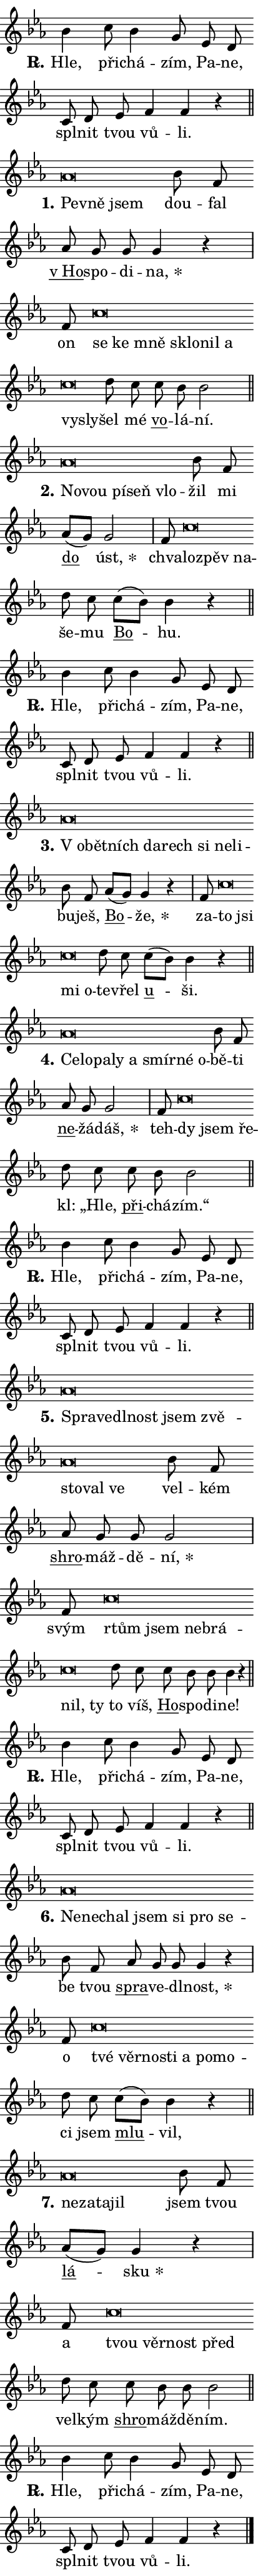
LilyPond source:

\version "2.24.0"
\header { tagline = "" }
\paper {
  indent = 0\cm
  top-margin = 0\cm
  right-margin = 0.13\cm % to fit lyric hyphens
  bottom-margin = 0\cm
  left-margin = 0\cm
  paper-width = 7\cm
  page-breaking = #ly:one-page-breaking
  system-system-spacing.basic-distance = #11
  score-system-spacing.basic-distance = #11
  ragged-last = ##f
}


%% Author: Thomas Morley
%% https://lists.gnu.org/archive/html/lilypond-user/2020-05/msg00002.html
#(define (line-position grob)
"Returns position of @var[grob} in current system:
   @code{'start}, if at first time-step
   @code{'end}, if at last time-step
   @code{'middle} otherwise
"
  (let* ((col (ly:item-get-column grob))
         (ln (ly:grob-object col 'left-neighbor))
         (rn (ly:grob-object col 'right-neighbor))
         (col-to-check-left (if (ly:grob? ln) ln col))
         (col-to-check-right (if (ly:grob? rn) rn col))
         (break-dir-left
           (and
             (ly:grob-property col-to-check-left 'non-musical #f)
             (ly:item-break-dir col-to-check-left)))
         (break-dir-right
           (and
             (ly:grob-property col-to-check-right 'non-musical #f)
             (ly:item-break-dir col-to-check-right))))
        (cond ((eqv? 1 break-dir-left) 'start)
              ((eqv? -1 break-dir-right) 'end)
              (else 'middle))))

#(define (tranparent-at-line-position vctor)
  (lambda (grob)
  "Relying on @code{line-position} select the relevant enry from @var{vctor}.
Used to determine transparency,"
    (case (line-position grob)
      ((end) (not (vector-ref vctor 0)))
      ((middle) (not (vector-ref vctor 1)))
      ((start) (not (vector-ref vctor 2))))))

noteHeadBreakVisibility =
#(define-music-function (break-visibility)(vector?)
"Makes @code{NoteHead}s transparent relying on @var{break-visibility}"
#{
  \override NoteHead.transparent =
    #(tranparent-at-line-position break-visibility)
#})

#(define delete-ledgers-for-transparent-note-heads
  (lambda (grob)
    "Reads whether a @code{NoteHead} is transparent.
If so this @code{NoteHead} is removed from @code{'note-heads} from
@var{grob}, which is supposed to be @code{LedgerLineSpanner}.
As a result ledgers are not printed for this @code{NoteHead}"
    (let* ((nhds-array (ly:grob-object grob 'note-heads))
           (nhds-list
             (if (ly:grob-array? nhds-array)
                 (ly:grob-array->list nhds-array)
                 '()))
           ;; Relies on the transparent-property being done before
           ;; Staff.LedgerLineSpanner.after-line-breaking is executed.
           ;; This is fragile ...
           (to-keep
             (remove
               (lambda (nhd)
                 (ly:grob-property nhd 'transparent #f))
               nhds-list)))
      ;; TODO find a better method to iterate over grob-arrays, similiar
      ;; to filter/remove etc for lists
      ;; For now rebuilt from scratch
      (set! (ly:grob-object grob 'note-heads)  '())
      (for-each
        (lambda (nhd)
          (ly:pointer-group-interface::add-grob grob 'note-heads nhd))
        to-keep))))

squashNotes = {
  \override NoteHead.X-extent = #'(-0.2 . 0.2)
  \override NoteHead.Y-extent = #'(-0.75 . 0)
  \override NoteHead.stencil =
    #(lambda (grob)
       (let ((pos (ly:grob-property grob 'staff-position)))
         (begin
           (if (< pos -7) (display "ERROR: Lower brevis then expected\n") (display "OK: Expected brevis position\n"))
           (if (<= pos -6) ly:text-interface::print ly:note-head::print))))
}
unSquashNotes = {
  \revert NoteHead.X-extent
  \revert NoteHead.Y-extent
  \revert NoteHead.stencil
}

hideNotes = \noteHeadBreakVisibility #begin-of-line-visible
unHideNotes = \noteHeadBreakVisibility #all-visible

% work-around for resetting accidentals
% https://lilypond.org/doc/v2.23/Documentation/notation/displaying-rhythms#unmetered-music
cadenzaMeasure = {
  \cadenzaOff
  \partial 1024 s1024
  \cadenzaOn
}

#(define-markup-command (accent layout props text) (markup?)
  "Underline accented syllable"
  (interpret-markup layout props
    #{\markup \override #'(offset . 4.3) \underline { #text }#}))

responsum = \markup \concat {
  "R" \hspace #-1.05 \path #0.1 #'((moveto 0 0.07) (lineto 0.9 0.8)) \hspace #0.05 "."
}

spaceSize = #0.6828661417322834 % exact space size for TeX Gyre Schola

\layout {
  \context {
    \Staff
    \remove "Time_signature_engraver"
    \override LedgerLineSpanner.after-line-breaking = #delete-ledgers-for-transparent-note-heads
  }
  \context {
    \Lyrics {
      \override LyricSpace.minimum-distance = \spaceSize
      \override LyricText.font-name = #"TeX Gyre Schola"
      \override LyricText.font-size = 1
      \override StanzaNumber.font-name = #"TeX Gyre Schola Bold"
      \override StanzaNumber.font-size = 1
    }
  }
  \context {
    \Score 
    \override NoteHead.text =
      #(lambda (grob) 
        (let ((pos (ly:grob-property grob 'staff-position)))
          #{\markup {
            \combine
              \halign #-0.55 \raise #(if (= pos -6) 0 0.5) \override #'(thickness . 2) \draw-line #'(3.2 . 0)
              \musicglyph "noteheads.sM1"
          }#}))
  }
}

% magnetic-lyrics.ily
%
%   written by
%     Jean Abou Samra <jean@abou-samra.fr>
%     Werner Lemberg <wl@gnu.org>
%
%   adapted by
%     Jiri Hon <jiri.hon@gmail.com>
%
% Version 2022-Apr-15

% https://www.mail-archive.com/lilypond-user@gnu.org/msg149350.html

#(define (Left_hyphen_pointer_engraver context)
   "Collect syllable-hyphen-syllable occurrences in lyrics and store
them in properties.  This engraver only looks to the left.  For
example, if the lyrics input is @code{foo -- bar}, it does the
following.

@itemize @bullet
@item
Set the @code{text} property of the @code{LyricHyphen} grob between
@q{foo} and @q{bar} to @code{foo}.

@item
Set the @code{left-hyphen} property of the @code{LyricText} grob with
text @q{foo} to the @code{LyricHyphen} grob between @q{foo} and
@q{bar}.
@end itemize

Use this auxiliary engraver in combination with the
@code{lyric-@/text::@/apply-@/magnetic-@/offset!} hook."
   (let ((hyphen #f)
         (text #f))
     (make-engraver
      (acknowledgers
       ((lyric-syllable-interface engraver grob source-engraver)
        (set! text grob)))
      (end-acknowledgers
       ((lyric-hyphen-interface engraver grob source-engraver)
        ;(when (not (grob::has-interface grob 'lyric-space-interface))
          (set! hyphen grob)));)
      ((stop-translation-timestep engraver)
       (when (and text hyphen)
         (ly:grob-set-object! text 'left-hyphen hyphen))
       (set! text #f)
       (set! hyphen #f)))))

#(define (lyric-text::apply-magnetic-offset! grob)
   "If the space between two syllables is less than the value in
property @code{LyricText@/.details@/.squash-threshold}, move the right
syllable to the left so that it gets concatenated with the left
syllable.

Use this function as a hook for
@code{LyricText@/.after-@/line-@/breaking} if the
@code{Left_@/hyphen_@/pointer_@/engraver} is active."
   (let ((hyphen (ly:grob-object grob 'left-hyphen #f)))
     (when hyphen
       (let ((left-text (ly:spanner-bound hyphen LEFT)))
         (when (grob::has-interface left-text 'lyric-syllable-interface)
           (let* ((common (ly:grob-common-refpoint grob left-text X))
                  (this-x-ext (ly:grob-extent grob common X))
                  (left-x-ext
                   (begin
                     ;; Trigger magnetism for left-text.
                     (ly:grob-property left-text 'after-line-breaking)
                     (ly:grob-extent left-text common X)))
                  ;; `delta` is the gap width between two syllables.
                  (delta (- (interval-start this-x-ext)
                            (interval-end left-x-ext)))
                  (details (ly:grob-property grob 'details))
                  (threshold (assoc-get 'squash-threshold details 0.2)))
             (when (< delta threshold)
               (let* (;; We have to manipulate the input text so that
                      ;; ligatures crossing syllable boundaries are not
                      ;; disabled.  For languages based on the Latin
                      ;; script this is essentially a beautification.
                      ;; However, for non-Western scripts it can be a
                      ;; necessity.
                      (lt (ly:grob-property left-text 'text))
                      (rt (ly:grob-property grob 'text))
                      (is-space (grob::has-interface hyphen 'lyric-space-interface))
                      (space (if is-space " " ""))
                      (extra-delta (if is-space spaceSize 0))
                      ;; Append new syllable.
                      (ltrt-space (if (and (string? lt) (string? rt))
                                (string-append lt space rt)
                                (make-concat-markup (list lt space rt))))
                      ;; Right-align `ltrt` to the right side.
                      (ltrt-space-markup (grob-interpret-markup
                               grob
                               (make-translate-markup
                                (cons (interval-length this-x-ext) 0)
                                (make-right-align-markup ltrt-space)))))
                 (begin
                   ;; Don't print `left-text`.
                   (ly:grob-set-property! left-text 'stencil #f)
                   ;; Set text and stencil (which holds all collected
                   ;; syllables so far) and shift it to the left.
                   (ly:grob-set-property! grob 'text ltrt-space)
                   (ly:grob-set-property! grob 'stencil ltrt-space-markup)
                   (ly:grob-translate-axis! grob (- (- delta extra-delta)) X))))))))))


#(define (lyric-hyphen::displace-bounds-first grob)
   ;; Make very sure this callback isn't triggered too early.
   (let ((left (ly:spanner-bound grob LEFT))
         (right (ly:spanner-bound grob RIGHT)))
     (ly:grob-property left 'after-line-breaking)
     (ly:grob-property right 'after-line-breaking)
     (ly:lyric-hyphen::print grob)))

squashThreshold = #0.4

\layout {
  \context {
    \Lyrics
    \consists #Left_hyphen_pointer_engraver
    \override LyricText.after-line-breaking =
      #lyric-text::apply-magnetic-offset!
    \override LyricHyphen.stencil = #lyric-hyphen::displace-bounds-first
    \override LyricText.details.squash-threshold = \squashThreshold
    \override LyricHyphen.minimum-distance = 0
    \override LyricHyphen.minimum-length = \squashThreshold
  }
}

squashText = \override LyricText.details.squash-threshold = 9999
unSquashText = \override LyricText.details.squash-threshold = \squashThreshold

leftText = \override LyricText.self-alignment-X = #LEFT
unLeftText = \revert LyricText.self-alignment-X

starOffset = #(lambda (grob) 
                (let ((x_offset (ly:self-alignment-interface::aligned-on-x-parent grob)))
                  (if (= x_offset 0) 0 (+ x_offset 1.2))))

star = #(define-music-function (syllable)(string?)
"Append star separator at the end of a syllable"
#{
  \once \override LyricText.X-offset = #starOffset
  \lyricmode { \markup {
    #syllable
    \override #'((font-name . "TeX Gyre Schola Bold")) \hspace #0.2 \lower #0.65 \larger "*"
  } }
#})

starAccent = #(define-music-function (syllable)(string?)
"Append star separator at the end of a syllable and make accent"
#{
  \once \override LyricText.X-offset = #starOffset
  \lyricmode { \markup {
    \accent #syllable
    \override #'((font-name . "TeX Gyre Schola Bold")) \hspace #0.2 \lower #0.65 \larger "*"
  } }
#})

breath = #(define-music-function (syllable)(string?)
"Append breathing indicator at the end of a syllable"
#{
  \lyricmode { \markup { #syllable "+" } }
#})

optionalBreath = #(define-music-function (syllable)(string?)
"Append optional breathing indicator at the end of a syllable"
#{
  \lyricmode { \markup { #syllable "(+)" } }
#})


\score {
    <<
        \new Voice = "melody" { \cadenzaOn \key es \major \relative { bes'4 c8 bes4 g8 \bar "" es d \bar "" c d es \bar "" f4 f r \cadenzaMeasure \bar "||" \break } }
        \new Lyrics \lyricsto "melody" { \lyricmode { \set stanza = \responsum
Hle, při -- chá -- zím, Pa -- ne, spl -- nit tvou vů -- li. } }
    >>
    \layout {}
}

\score {
    <<
        \new Voice = "melody" { \cadenzaOn \key es \major \relative { \squashNotes as'\breve*1/16 \hideNotes \breve*1/16 \breve*1/16 \bar "" \unHideNotes \unSquashNotes bes8 f \bar "" as g g g4 r \cadenzaMeasure \bar "|" f8 \squashNotes c'\breve*1/16 \hideNotes \breve*1/16 \bar "" \breve*1/16 \bar "" \breve*1/16 \bar "" \breve*1/16 \bar "" \breve*1/16 \bar "" \breve*1/16 \breve*1/16 \bar "" \unHideNotes \unSquashNotes d8 c \bar "" c bes bes2 \cadenzaMeasure \bar "||" \break } }
        \new Lyrics \lyricsto "melody" { \lyricmode { \set stanza = "1."
\leftText Pev -- \squashText ně jsem \unLeftText \unSquashText dou -- fal \markup \accent "v Ho" -- spo -- di -- \star na, on \leftText se \squashText ke mně sklo -- nil a vy -- sly -- \unLeftText \unSquashText šel mé \markup \accent vo -- lá -- ní. } }
    >>
    \layout {}
}

\score {
    <<
        \new Voice = "melody" { \cadenzaOn \key es \major \relative { \squashNotes as'\breve*1/16 \hideNotes \breve*1/16 \bar "" \breve*1/16 \bar "" \breve*1/16 \breve*1/16 \bar "" \unHideNotes \unSquashNotes bes8 f \bar "" as[( g)] g2 \cadenzaMeasure \bar "|" f8 \squashNotes c'\breve*1/16 \hideNotes \breve*1/16 \breve*1/16 \bar "" \unHideNotes \unSquashNotes d8 c \bar "" c[( bes)] bes4 r \cadenzaMeasure \bar "||" \break } }
        \new Lyrics \lyricsto "melody" { \lyricmode { \set stanza = "2."
\leftText No -- \squashText vou pí -- seň vlo -- \unLeftText \unSquashText žil mi \markup \accent do \star úst, chva -- \leftText lo -- \squashText zpěv na -- \unLeftText \unSquashText še -- mu \markup \accent Bo -- hu. } }
    >>
    \layout {}
}

\score {
    <<
        \new Voice = "melody" { \cadenzaOn \key es \major \relative { bes'4 c8 bes4 g8 \bar "" es d \bar "" c d es \bar "" f4 f r \cadenzaMeasure \bar "||" \break } }
        \new Lyrics \lyricsto "melody" { \lyricmode { \set stanza = \responsum
Hle, při -- chá -- zím, Pa -- ne, spl -- nit tvou vů -- li. } }
    >>
    \layout {}
}

\score {
    <<
        \new Voice = "melody" { \cadenzaOn \key es \major \relative { \squashNotes as'\breve*1/16 \hideNotes \breve*1/16 \bar "" \breve*1/16 \bar "" \breve*1/16 \bar "" \breve*1/16 \bar "" \breve*1/16 \bar "" \breve*1/16 \breve*1/16 \bar "" \unHideNotes \unSquashNotes bes8 f \bar "" as[( g)] g4 r \cadenzaMeasure \bar "|" f8 \squashNotes c'\breve*1/16 \hideNotes \breve*1/16 \bar "" \breve*1/16 \breve*1/16 \bar "" \unHideNotes \unSquashNotes d8 c \bar "" c[( bes)] bes4 r \cadenzaMeasure \bar "||" \break } }
        \new Lyrics \lyricsto "melody" { \lyricmode { \set stanza = "3."
\leftText "V o" -- \squashText bět -- ních da -- rech si ne -- li -- \unLeftText \unSquashText bu -- ješ, \markup \accent Bo -- \star že, za -- \leftText to \squashText jsi mi o -- \unLeftText \unSquashText te -- vřel \markup \accent u -- ši. } }
    >>
    \layout {}
}

\score {
    <<
        \new Voice = "melody" { \cadenzaOn \key es \major \relative { \squashNotes as'\breve*1/16 \hideNotes \breve*1/16 \bar "" \breve*1/16 \bar "" \breve*1/16 \bar "" \breve*1/16 \bar "" \breve*1/16 \bar "" \breve*1/16 \breve*1/16 \bar "" \unHideNotes \unSquashNotes bes8 f \bar "" as g g2 \cadenzaMeasure \bar "|" f8 \squashNotes c'\breve*1/16 \hideNotes \breve*1/16 \breve*1/16 \bar "" \unHideNotes \unSquashNotes d8 c \bar "" c bes bes2 \cadenzaMeasure \bar "||" \break } }
        \new Lyrics \lyricsto "melody" { \lyricmode { \set stanza = "4."
\leftText Ce -- \squashText lo -- pa -- ly a smír -- né o -- \unLeftText \unSquashText bě -- ti \markup \accent ne -- žá -- \star dáš, teh -- \leftText dy \squashText jsem ře -- \unLeftText \unSquashText kl: „Hle, \markup \accent při -- chá -- zím.“ } }
    >>
    \layout {}
}

\score {
    <<
        \new Voice = "melody" { \cadenzaOn \key es \major \relative { bes'4 c8 bes4 g8 \bar "" es d \bar "" c d es \bar "" f4 f r \cadenzaMeasure \bar "||" \break } }
        \new Lyrics \lyricsto "melody" { \lyricmode { \set stanza = \responsum
Hle, při -- chá -- zím, Pa -- ne, spl -- nit tvou vů -- li. } }
    >>
    \layout {}
}

\score {
    <<
        \new Voice = "melody" { \cadenzaOn \key es \major \relative { \squashNotes as'\breve*1/16 \hideNotes \breve*1/16 \bar "" \breve*1/16 \bar "" \breve*1/16 \bar "" \breve*1/16 \bar "" \breve*1/16 \bar "" \breve*1/16 \bar "" \breve*1/16 \breve*1/16 \bar "" \unHideNotes \unSquashNotes bes8 f \bar "" as g g g2 \cadenzaMeasure \bar "|" f8 \squashNotes c'\breve*1/16 \hideNotes \breve*1/16 \bar "" \breve*1/16 \bar "" \breve*1/16 \bar "" \breve*1/16 \breve*1/16 \bar "" \unHideNotes \unSquashNotes d8 c \bar "" c bes bes bes4 r \cadenzaMeasure \bar "||" \break } }
        \new Lyrics \lyricsto "melody" { \lyricmode { \set stanza = "5."
\leftText Spra -- \squashText ve -- dl -- nost jsem zvě -- sto -- val ve \unLeftText \unSquashText vel -- kém \markup \accent shro -- máž -- dě -- \star ní, svým \leftText rtům \squashText jsem ne -- brá -- nil, ty \unLeftText \unSquashText to víš, \markup \accent Ho -- spo -- di -- ne! } }
    >>
    \layout {}
}

\score {
    <<
        \new Voice = "melody" { \cadenzaOn \key es \major \relative { bes'4 c8 bes4 g8 \bar "" es d \bar "" c d es \bar "" f4 f r \cadenzaMeasure \bar "||" \break } }
        \new Lyrics \lyricsto "melody" { \lyricmode { \set stanza = \responsum
Hle, při -- chá -- zím, Pa -- ne, spl -- nit tvou vů -- li. } }
    >>
    \layout {}
}

\score {
    <<
        \new Voice = "melody" { \cadenzaOn \key es \major \relative { \squashNotes as'\breve*1/16 \hideNotes \breve*1/16 \bar "" \breve*1/16 \bar "" \breve*1/16 \bar "" \breve*1/16 \bar "" \breve*1/16 \breve*1/16 \bar "" \unHideNotes \unSquashNotes bes8 f \bar "" as g g g4 r \cadenzaMeasure \bar "|" f8 \squashNotes c'\breve*1/16 \hideNotes \breve*1/16 \bar "" \breve*1/16 \bar "" \breve*1/16 \bar "" \breve*1/16 \bar "" \breve*1/16 \breve*1/16 \bar "" \unHideNotes \unSquashNotes d8 c \bar "" c[( bes)] bes4 r \cadenzaMeasure \bar "||" \break } }
        \new Lyrics \lyricsto "melody" { \lyricmode { \set stanza = "6."
\leftText Ne -- \squashText ne -- chal jsem si pro se -- \unLeftText \unSquashText be tvou \markup \accent spra -- ve -- dl -- \star nost, o \leftText tvé \squashText věr -- no -- sti a po -- mo -- \unLeftText \unSquashText ci jsem \markup \accent mlu -- vil, } }
    >>
    \layout {}
}

\score {
    <<
        \new Voice = "melody" { \cadenzaOn \key es \major \relative { \squashNotes as'\breve*1/16 \hideNotes \breve*1/16 \bar "" \breve*1/16 \breve*1/16 \bar "" \unHideNotes \unSquashNotes bes8 f \bar "" as[( g)] g4 r \cadenzaMeasure \bar "|" f8 \squashNotes c'\breve*1/16 \hideNotes \breve*1/16 \bar "" \breve*1/16 \breve*1/16 \bar "" \unHideNotes \unSquashNotes d8 c \bar "" c bes bes bes2 \cadenzaMeasure \bar "||" \break } }
        \new Lyrics \lyricsto "melody" { \lyricmode { \set stanza = "7."
\leftText ne -- \squashText za -- ta -- jil \unLeftText \unSquashText jsem tvou \markup \accent lá -- \star sku a \leftText tvou \squashText věr -- nost před \unLeftText \unSquashText vel -- kým \markup \accent shro -- máž -- dě -- ním. } }
    >>
    \layout {}
}

\score {
    <<
        \new Voice = "melody" { \cadenzaOn \key es \major \relative { bes'4 c8 bes4 g8 \bar "" es d \bar "" c d es \bar "" f4 f r \cadenzaMeasure \bar "||" \break } \bar "|." }
        \new Lyrics \lyricsto "melody" { \lyricmode { \set stanza = \responsum
Hle, při -- chá -- zím, Pa -- ne, spl -- nit tvou vů -- li. } }
    >>
    \layout {}
}
